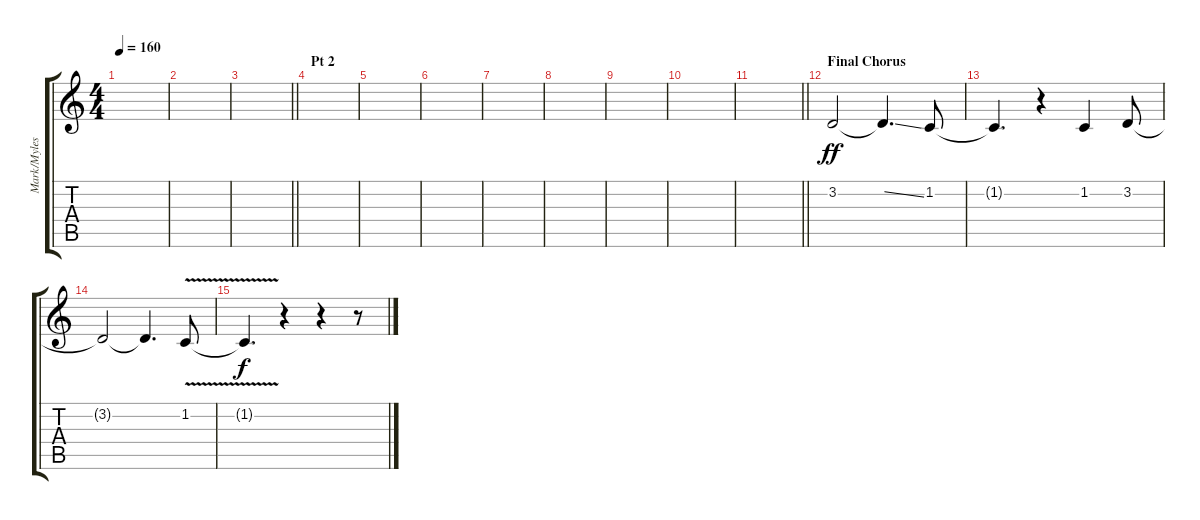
\track ("Mark/Myles [Backup Vocals]" "Mark/Myles") {instrument harmonica}
\staff {score tabs}
\tuning (E4 B3 G3 D3 A2 E2) {hide}
\ts (4 4)
\tempo 160
\clef g2
\ks c
|
|
\barLineRight lightlight
|
\section ("" "Pt 2")
|
|
|
|
|
|
|
\barLineRight lightlight
|
\section ("" "Final Chorus")
3.2.2{dy ff volume 16 balance 8} 3.2{ss t}.4{d} 1.2.8 |
1.2{t}.4{d} r.4 1.2.4 3.2.8 |
3.2{t}.2 3.2{t}.4{d} 1.2{v}.8 |
1.2{t}.4{d dy f} r.4 r.4 r.8
